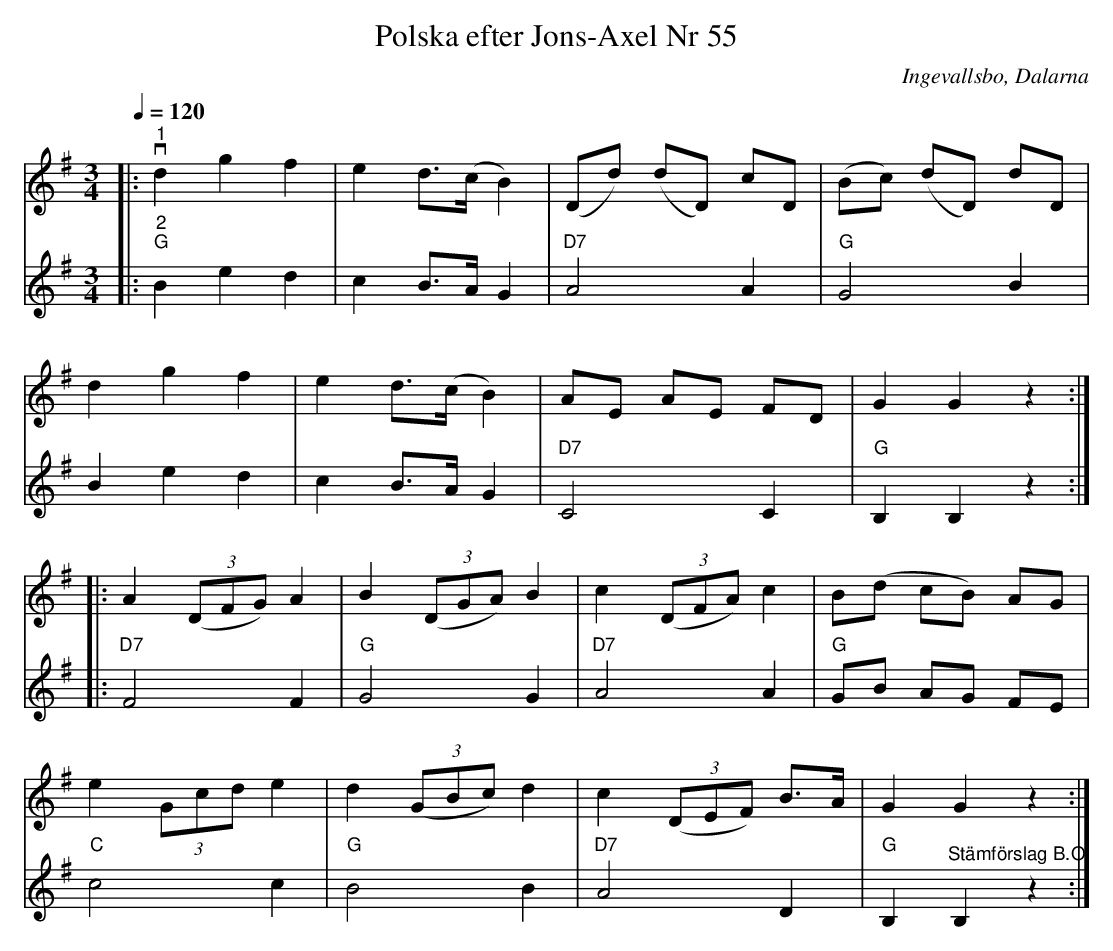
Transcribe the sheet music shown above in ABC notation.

X:1
T:Polska efter Jons-Axel Nr 55
O:Ingevallsbo, Dalarna
L:1/8
Q:1/4=120
M:3/4
K:G
V:1
|:"^1"v d2 g2 f2 | e2 d>(c B2) | (Dd) (dD) cD | (Bc) (dD) dD |
d2 g2 f2 | e2 d>(c B2) | AE AE FD | G2 G2 z2 ::
A2 (3(DFG) A2 | B2 (3(DGA) B2 | c2 (3(DFA) c2 | B(d cB) AG |
e2 (3Gcd e2 | d2 (3(GBc) d2 | c2 (3(DEF) B>A | G2 G2 z2 :|
V:2
|:"^2" "G" B2 e2 d2 | c2 B>A G2 | "D7" A4 A2 | "G" G4 B2 |
B2 e2 d2 | c2 B>A G2 |"D7" C4 C2 |"G" B,2 B,2 z2 ::
"D7" F4 F2 |"G" G4 G2 |"D7" A4 A2 |"G" GB AG FE |
"C" c4 c2 |"G" B4 B2 | "D7" A4 D2 |"G" B,2 "^Stämförslag B.O." B,2 z2 :|
